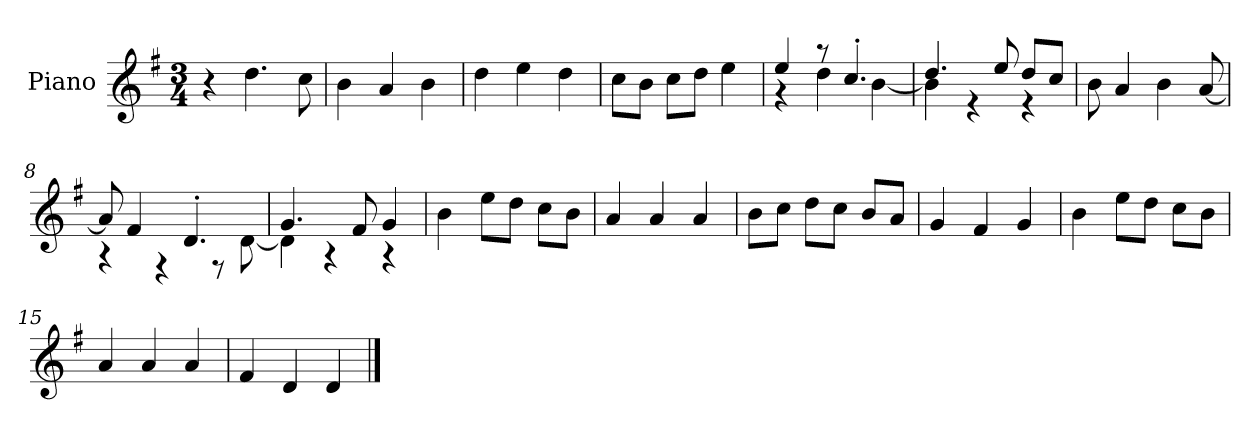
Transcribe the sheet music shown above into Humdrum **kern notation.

**kern
*part1
*staff1
*I"Piano
*I'P-no
*clefG2
*k[f#]
*M3/4
*MM178
=1
4r
4.dd\
8cc\
=2
4b\
4a/
4b\
=3
4dd\
4ee\
4dd\
=4
8cc\L
8b\J
8cc\L
8dd\J
4ee\
=5
*^
4ee/	4r
8r	4dd\
4.cc'/	.
.	[4b\
=6	=6
4.dd/	4b\]
.	4r
8ee/	.
8dd/L	4r
8cc/J	.
*v	*v
=7
8b\
4a/
4b\
[8a/
=8
*^
8a/]	4r
4f#/	.
.	4r
4.d'/	.
.	8r
.	[8d\
!!LO:LB:g=z	!!
=9	=9
4.g/	4d\]
.	4r
8f#/	.
4g/	4r
*v	*v
=10
4b\
8ee\L
8dd\J
8cc\L
8b\J
=11
4a/
4a/
4a/
=12
8b\L
8cc\J
8dd\L
8cc\J
8b/L
8a/J
=13
4g/
4f#/
4g/
=14
4b\
8ee\L
8dd\J
8cc\L
8b\J
=15
4a/
4a/
4a/
=16
4f#/
4d/
4d/
==
*-
